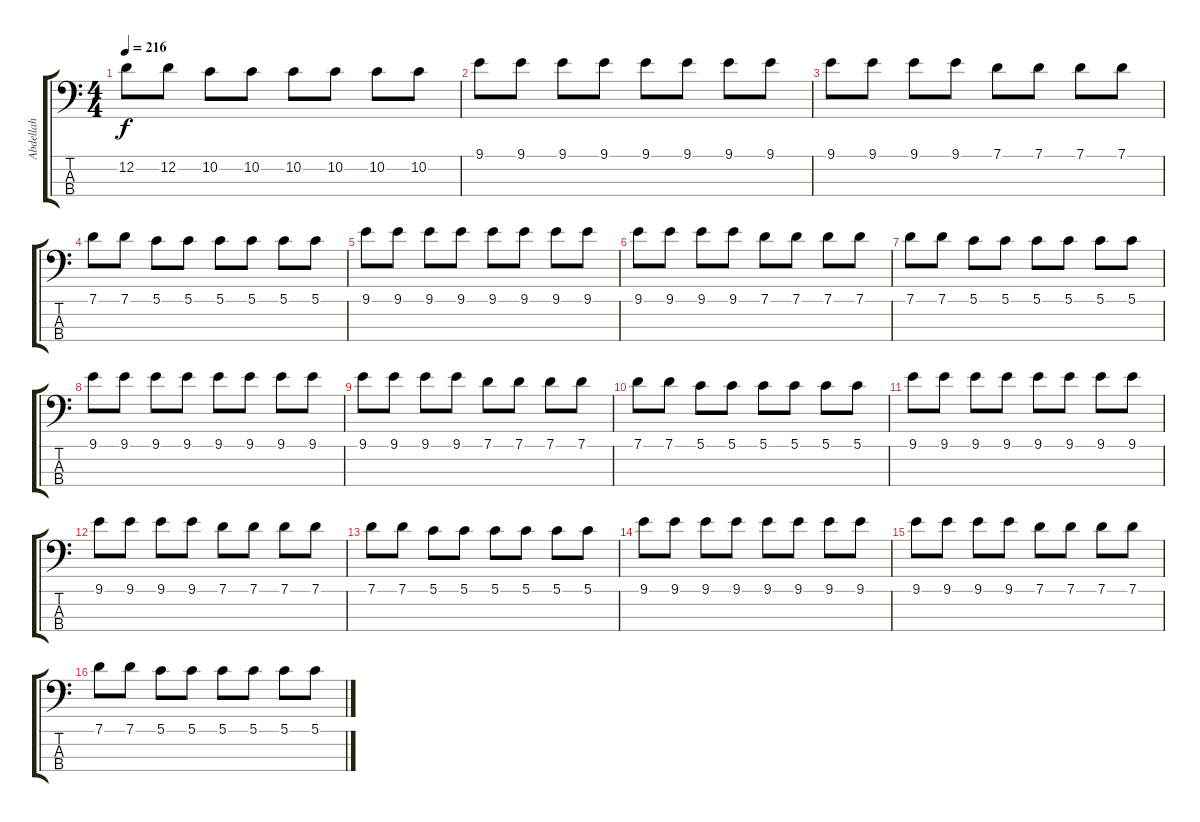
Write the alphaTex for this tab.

\track ("Abdellah" "Abdellah") {instrument fretlessbass}
\staff {score tabs}
\tuning (G2 D2 A1 E1) {hide}
\ts (4 4)
\tempo 216
\clef f4
\ks c
12.2.8{dy f} 12.2.8 10.2.8 10.2.8 10.2.8 10.2.8 10.2.8 10.2.8 |
9.1.8 9.1.8 9.1.8 9.1.8 9.1.8 9.1.8 9.1.8 9.1.8 |
9.1.8 9.1.8 9.1.8 9.1.8 7.1.8 7.1.8 7.1.8 7.1.8 |
7.1.8 7.1.8 5.1.8 5.1.8 5.1.8 5.1.8 5.1.8 5.1.8 |
9.1.8 9.1.8 9.1.8 9.1.8 9.1.8 9.1.8 9.1.8 9.1.8 |
9.1.8 9.1.8 9.1.8 9.1.8 7.1.8 7.1.8 7.1.8 7.1.8 |
7.1.8 7.1.8 5.1.8 5.1.8 5.1.8 5.1.8 5.1.8 5.1.8 |
9.1.8 9.1.8 9.1.8 9.1.8 9.1.8 9.1.8 9.1.8 9.1.8 |
9.1.8 9.1.8 9.1.8 9.1.8 7.1.8 7.1.8 7.1.8 7.1.8 |
7.1.8 7.1.8 5.1.8 5.1.8 5.1.8 5.1.8 5.1.8 5.1.8 |
9.1.8 9.1.8 9.1.8 9.1.8 9.1.8 9.1.8 9.1.8 9.1.8 |
9.1.8 9.1.8 9.1.8 9.1.8 7.1.8 7.1.8 7.1.8 7.1.8 |
7.1.8 7.1.8 5.1.8 5.1.8 5.1.8 5.1.8 5.1.8 5.1.8 |
9.1.8 9.1.8 9.1.8 9.1.8 9.1.8 9.1.8 9.1.8 9.1.8 |
9.1.8 9.1.8 9.1.8 9.1.8 7.1.8 7.1.8 7.1.8 7.1.8 |
7.1.8 7.1.8 5.1.8 5.1.8 5.1.8 5.1.8 5.1.8 5.1.8
